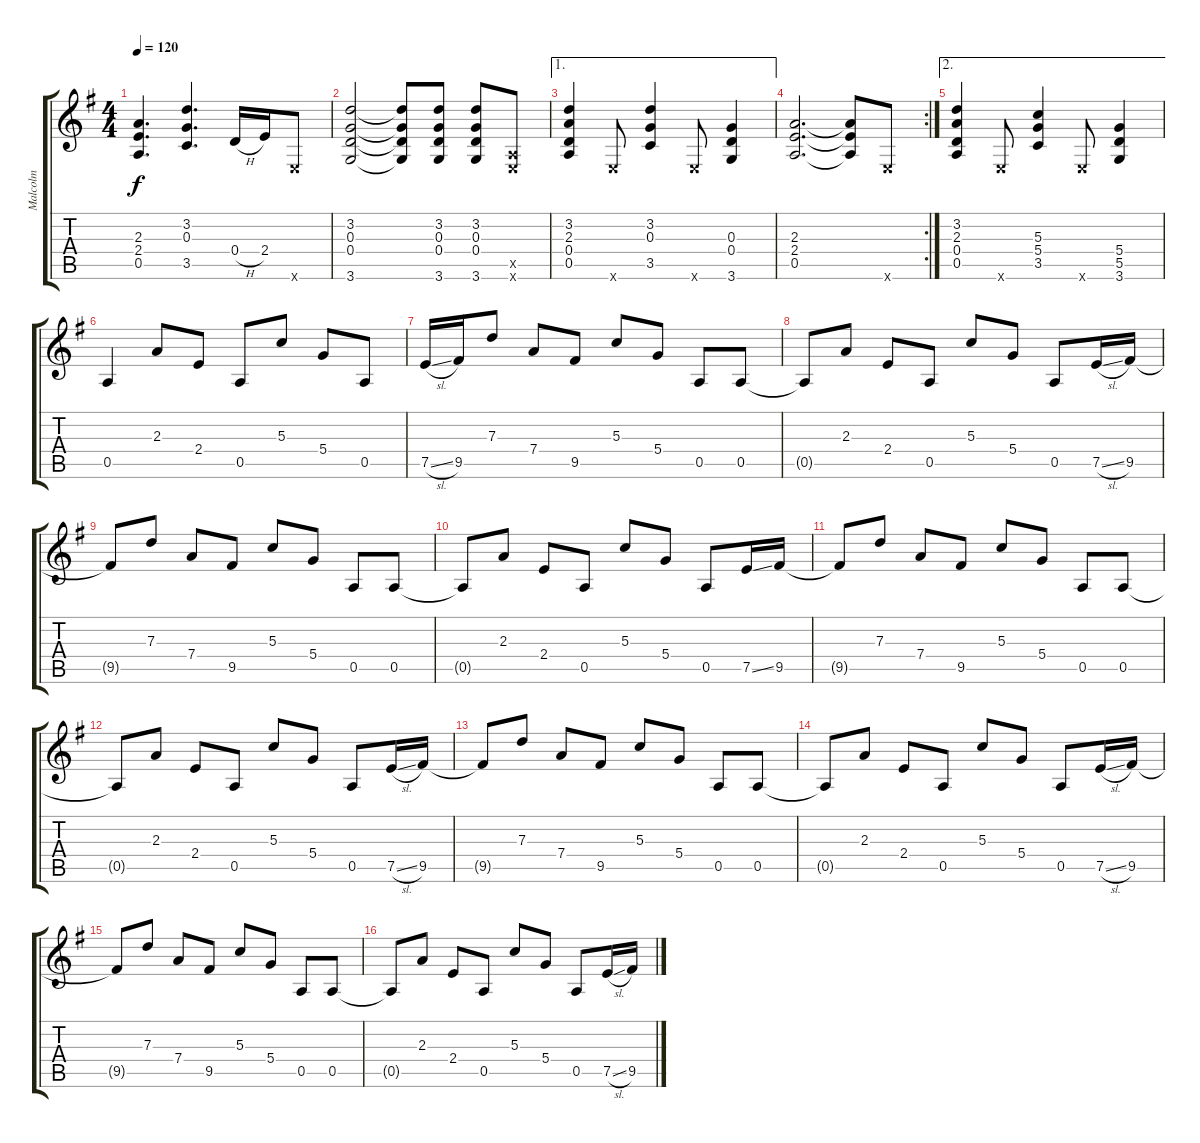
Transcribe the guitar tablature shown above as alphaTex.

\track ("Malcolm" "Malcolm") {instrument overdrivenguitar}
\staff {score tabs}
\tuning (E4 B3 G3 D3 A2 E2) {hide}
\ts (4 4)
\tempo 120
\clef g2
\ks g
(2.3 2.4 0.5).4{d dy f} (3.2 0.3 3.5).4{d} 0.4{h}.16 2.4.16 0.6{x}.8 |
(3.2 0.3 0.4 3.6).2 (3.2{t} 0.3{t} 0.4{t} 3.6{t}).8 (3.2 0.3 0.4 3.6).8 (3.2 0.3 0.4 3.6).8 (0.5{x} 0.6{x}).8 |
\ae 1
(3.2 2.3 0.4 0.5).4 0.6{x}.8 (3.2 0.3 3.5).4 0.6{x}.8 (0.3 0.4 3.6).4 |
\rc 2
(2.3 2.4 0.5).2{d} (2.3{t} 2.4{t} 0.5{t}).8 0.6{x}.8 |
\ae 2
(3.2 2.3 0.4 0.5).4 0.6{x}.8 (5.3 5.4 3.5).4 0.6{x}.8 (5.4 5.5 3.6).4 |
0.5.4 2.3.8 2.4.8 0.5.8 5.3.8 5.4.8 0.5.8 |
7.5{sl}.16 9.5.16 7.3.8 7.4.8 9.5.8 5.3.8 5.4.8 0.5.8 0.5.8 |
0.5{t}.8 2.3.8 2.4.8 0.5.8 5.3.8 5.4.8 0.5.8 7.5{sl}.16 9.5.16 |
9.5{t}.8 7.3.8 7.4.8 9.5.8 5.3.8 5.4.8 0.5.8 0.5.8 |
0.5{t}.8 2.3.8 2.4.8 0.5.8 5.3.8 5.4.8 0.5.8 7.5{ss}.16 9.5.16 |
9.5{t}.8 7.3.8 7.4.8 9.5.8 5.3.8 5.4.8 0.5.8 0.5.8 |
0.5{t}.8 2.3.8 2.4.8 0.5.8 5.3.8 5.4.8 0.5.8 7.5{sl}.16 9.5.16 |
9.5{t}.8 7.3.8 7.4.8 9.5.8 5.3.8 5.4.8 0.5.8 0.5.8 |
0.5{t}.8 2.3.8 2.4.8 0.5.8 5.3.8 5.4.8 0.5.8 7.5{sl}.16 9.5.16 |
9.5{t}.8 7.3.8 7.4.8 9.5.8 5.3.8 5.4.8 0.5.8 0.5.8 |
0.5{t}.8 2.3.8 2.4.8 0.5.8 5.3.8 5.4.8 0.5.8 7.5{sl}.16 9.5.16
